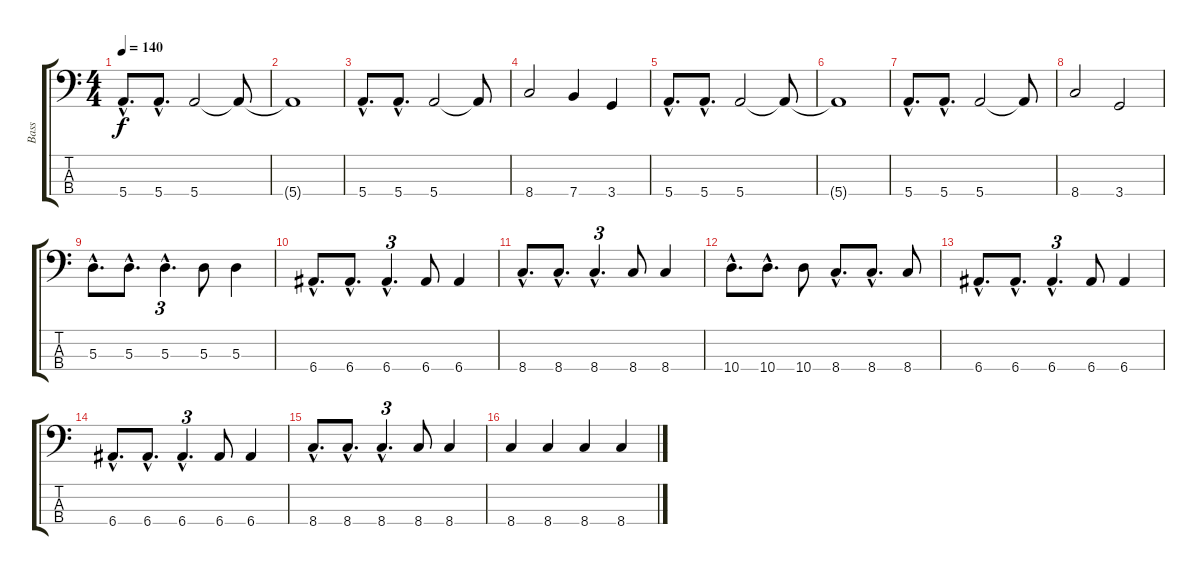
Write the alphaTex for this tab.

\track ("Bass" "Bass") {instrument electricbassfinger}
\staff {score tabs}
\tuning (G2 D2 A1 E1) {hide}
\ts (4 4)
\tempo 140
\clef f4
\ks c
5.4{hac}.8{d dy f} 5.4{hac}.8{d} 5.4.2 5.4{t}.8 |
5.4{t}.1 |
5.4{hac}.8{d} 5.4{hac}.8{d} 5.4.2 5.4{t}.8 |
8.4.2 7.4.4 3.4.4 |
5.4{hac}.8{d} 5.4{hac}.8{d} 5.4.2 5.4{t}.8 |
5.4{t}.1 |
5.4{hac}.8{d} 5.4{hac}.8{d} 5.4.2 5.4{t}.8 |
8.4.2 3.4.2 |
5.3{hac}.8{d} 5.3{hac}.8{d} 5.3{hac}.4{d tu (3 2)} 5.3.8 5.3.4 |
6.4{hac}.8{d} 6.4{hac}.8{d} 6.4{hac}.4{d tu (3 2)} 6.4.8 6.4.4 |
8.4{hac}.8{d} 8.4{hac}.8{d} 8.4{hac}.4{d tu (3 2)} 8.4.8 8.4.4 |
10.4{hac}.8{d} 10.4{hac}.8{d} 10.4.8 8.4{hac}.8{d} 8.4{hac}.8{d} 8.4.8 |
6.4{hac}.8{d} 6.4{hac}.8{d} 6.4{hac}.4{d tu (3 2)} 6.4.8 6.4.4 |
6.4{hac}.8{d} 6.4{hac}.8{d} 6.4{hac}.4{d tu (3 2)} 6.4.8 6.4.4 |
8.4{hac}.8{d} 8.4{hac}.8{d} 8.4{hac}.4{d tu (3 2)} 8.4.8 8.4.4 |
8.4.4 8.4.4 8.4.4 8.4.4
